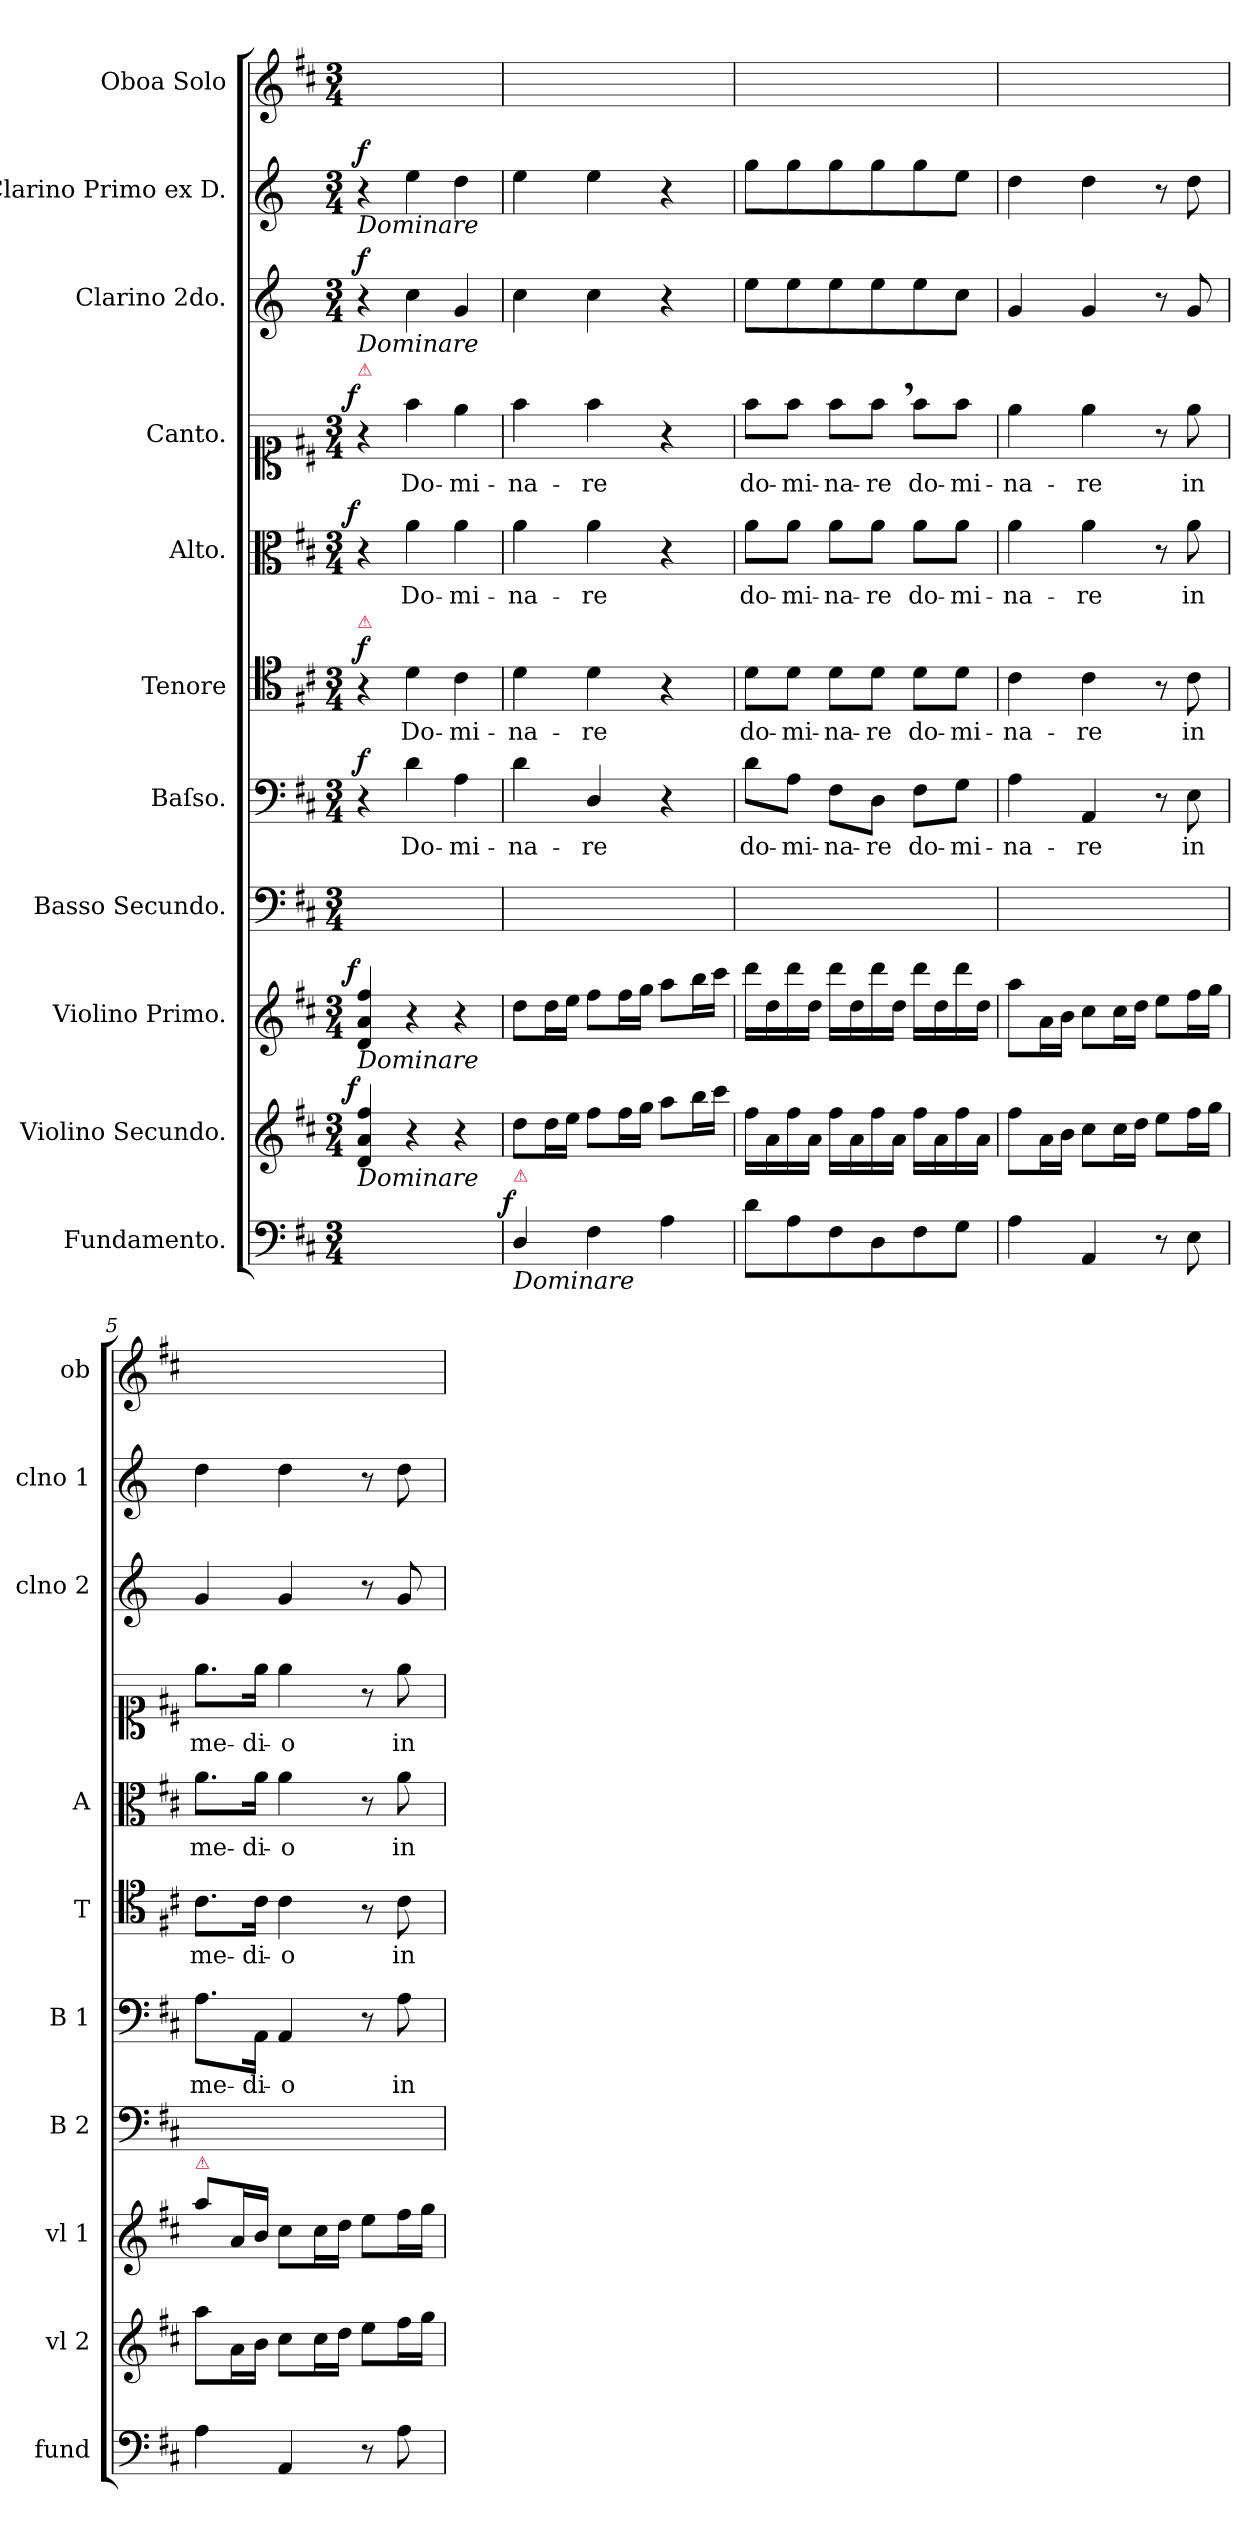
**kern	**dynam	**kern	**dynam	**kern	**dynam	**kern	**kern	**text	**dynam	**kern	**text	**dynam	**kern	**text	**dynam	**kern	**text	**dynam	**kern	**dynam	**kern	**dynam	**kern
*part11	*part11	*part10	*part10	*part9	*part9	*part8	*part7	*part7	*part7	*part6	*part6	*part6	*part5	*part5	*part5	*part4	*part4	*part4	*part3	*part3	*part2	*part2	*part1
*staff11	*staff11	*staff10	*staff10	*staff9	*staff9	*staff8	*staff7	*staff7	*staff7	*staff6	*staff6	*staff6	*staff5	*staff5	*staff5	*staff4	*staff4	*staff4	*staff3	*staff3	*staff2	*staff2	*staff1
*I"Fundamento.	*	*I"Violino Secundo.	*	*I"Violino Primo.	*	*I"Basso Secundo.	*I"Baſso.	*	*	*I"Tenore	*	*	*I"Alto.	*	*	*I"Canto.	*	*	*I"Clarino 2do.	*	*I"Clarino Primo ex D.	*	*I"Oboa Solo
*I'fund	*	*I'vl 2	*	*I'vl 1	*	*I'B 2	*I'B 1	*	*	*I'T	*	*	*I'A	*	*	*	*	*	*I'clno 2	*	*I'clno 1	*	*I'ob
*clefF4	*	*clefG2	*	*clefG2	*	*clefF4	*clefF4	*	*	*clefC4	*	*	*clefC3	*	*	*clefC1	*	*	*clefG2	*	*clefG2	*	*clefG2
*	*	*	*	*	*	*	*	*	*	*	*	*	*	*	*	*	*	*	*ITrd-1c-2	*	*ITrd-1c-2	*	*
*k[f#c#]	*	*k[f#c#]	*	*k[f#c#]	*	*k[f#c#]	*k[f#c#]	*	*	*k[f#c#]	*	*	*k[f#c#]	*	*	*k[f#c#]	*	*	*k[f#c#]	*	*k[f#c#]	*	*k[f#c#]
*D:	*	*D:	*	*D:	*	*D:	*D:	*	*	*D:	*	*	*D:	*	*	*D:	*	*	*	*	*	*	*D:
*M3/4	*	*M3/4	*	*M3/4	*	*M3/4	*M3/4	*	*	*M3/4	*	*	*M3/4	*	*	*M3/4	*	*	*M3/4	*	*M3/4	*	*M3/4
=1	=1	=1	=1	=1	=1	=1	=1	=1	=1	=1	=1	=1	=1	=1	=1	=1	=1	=1	=1	=1	=1	=1	=1
!	!	!	!	!	!	!	!	!	!	!	!	!	!	!	!	!	!	!	!	!	!LO:TX:b:i:t=Dominare	!	!
!	!	!	!	!	!	!	!	!	!	!	!	!	!	!	!	!	!	!	!LO:TX:b:i:t=Dominare	!	!	!	!
!	!	!	!	!	!	!	!	!	!	!	!	!	!	!	!	!LO:TX:a:color=crimson:t=⚠	!	!	!	!	!	!	!
!	!	!	!	!	!	!	!	!	!	!LO:TX:a:color=crimson:t=⚠	!	!	!	!	!	!	!	!	!	!	!	!	!
!	!	!	!	!LO:TX:b:i:t=Dominare	!	!	!	!	!	!	!	!	!	!	!	!	!	!	!	!	!	!	!
!	!	!LO:TX:b:i:t=Dominare	!	!	!	!	!	!	!	!	!	!	!	!	!	!	!	!	!	!	!	!	!
!	!	!	!LO:DY:a:rj	!	!LO:DY:a:rj	!	!	!	!LO:DY:a	!	!	!LO:DY:a	!	!	!LO:DY:a:rj	!	!	!LO:DY:a:rj	!	!LO:DY:a	!	!LO:DY:a	!
2.ryy	.	4d/ 4a/ 4ff#/	f.	4d/ 4a/ 4ff#/	f.	2.ryy	4r	.	f.	4r	.	f.	4r	.	f.	4r	.	f.	4r	f.	4r	f.	2.ryy
.	.	4r	.	4r	.	.	4d\	Do-	.	4d\	Do-	.	4a\	Do-	.	4ff#\	Do-	.	4dd\	.	4ff#\	.	.
.	.	4r	.	4r	.	.	4A\	-mi-	.	4c#\	-mi-	.	4a\	-mi-	.	4ee\	-mi-	.	4a/	.	4ee\	.	.
=2	=2	=2	=2	=2	=2	=2	=2	=2	=2	=2	=2	=2	=2	=2	=2	=2	=2	=2	=2	=2	=2	=2	=2
!LO:TX:a:color=crimson:t=⚠	!	!	!	!	!	!	!	!	!	!	!	!	!	!	!	!	!	!	!	!	!	!	!
!LO:TX:b:i:t=Dominare	!	!	!	!	!	!	!	!	!	!	!	!	!	!	!	!	!	!	!	!	!	!	!
!	!LO:DY:a:rj	!	!	!	!	!	!	!	!	!	!	!	!	!	!	!	!	!	!	!	!	!	!
4D/	f.	8dd\L	.	8dd\L	.	2.ryy	4d\	-na-	.	4d\	-na-	.	4a\	-na-	.	4ff#\	-na-	.	4dd\	.	4ff#\	.	2.ryy
.	.	16dd\L	.	16dd\L	.	.	.	.	.	.	.	.	.	.	.	.	.	.	.	.	.	.	.
.	.	16ee\JJ	.	16ee\JJ	.	.	.	.	.	.	.	.	.	.	.	.	.	.	.	.	.	.	.
4F#\	.	8ff#\L	.	8ff#\L	.	.	4D/	-re	.	4d\	-re	.	4a\	-re	.	4ff#\	-re	.	4dd\	.	4ff#\	.	.
.	.	16ff#\L	.	16ff#\L	.	.	.	.	.	.	.	.	.	.	.	.	.	.	.	.	.	.	.
.	.	16gg\JJ	.	16gg\JJ	.	.	.	.	.	.	.	.	.	.	.	.	.	.	.	.	.	.	.
4A\	.	8aa\L	.	8aa\L	.	.	4r	.	.	4r	.	.	4r	.	.	4r	.	.	4r	.	4r	.	.
.	.	16bb\L	.	16bb\L	.	.	.	.	.	.	.	.	.	.	.	.	.	.	.	.	.	.	.
.	.	16ccc#\JJ	.	16ccc#\JJ	.	.	.	.	.	.	.	.	.	.	.	.	.	.	.	.	.	.	.
=3	=3	=3	=3	=3	=3	=3	=3	=3	=3	=3	=3	=3	=3	=3	=3	=3	=3	=3	=3	=3	=3	=3	=3
!	!	!	!	!	!	!	!	!LO:LY:i	!	!	!LO:LY:i	!	!	!	!	!	!LO:LY:i	!	!	!	!	!	!
8d\L	.	16ff#\LL	.	16ddd\LL	.	2.ryy	8d\L	do-	.	8d\L	do-	.	8a\L	do-	.	8ff#\L	do-	.	8ff#\L	.	8aa\L	.	2.ryy
.	.	16a\	.	16dd\	.	.	.	.	.	.	.	.	.	.	.	.	.	.	.	.	.	.	.
!	!	!	!	!	!	!	!	!LO:LY:i	!	!	!LO:LY:i	!	!	!	!	!	!LO:LY:i	!	!	!	!	!	!
8A\	.	16ff#\	.	16ddd\	.	.	8A\J	-mi-	.	8d\J	-mi-	.	8a\J	-mi-	.	8ff#\J	-mi-	.	8ff#\	.	8aa\	.	.
.	.	16a\JJ	.	16dd\JJ	.	.	.	.	.	.	.	.	.	.	.	.	.	.	.	.	.	.	.
!	!	!	!	!	!	!	!	!LO:LY:i	!	!	!LO:LY:i	!	!	!	!	!	!LO:LY:i	!	!	!	!	!	!
8F#\	.	16ff#\LL	.	16ddd\LL	.	.	8F#\L	-na-	.	8d\L	-na-	.	8a\L	-na-	.	8ff#\L	-na-	.	8ff#\	.	8aa\	.	.
.	.	16a\	.	16dd\	.	.	.	.	.	.	.	.	.	.	.	.	.	.	.	.	.	.	.
!	!	!	!	!	!	!	!	!LO:LY:i	!	!	!LO:LY:i	!	!	!	!	!	!LO:LY:i	!	!	!	!	!	!
8D\	.	16ff#\	.	16ddd\	.	.	8D\J	-re	.	8d\J	-re	.	8a\J	-re	.	8ff#,\J	-re	.	8ff#\	.	8aa\	.	.
.	.	16a\JJ	.	16dd\JJ	.	.	.	.	.	.	.	.	.	.	.	.	.	.	.	.	.	.	.
!	!	!	!	!	!	!	!	!	!	!	!	!	!	!LO:LY:i	!	!	!	!	!	!	!	!	!
8F#\	.	16ff#\LL	.	16ddd\LL	.	.	8F#\L	do-	.	8d\L	do-	.	8a\L	do-	.	8ff#\L	do-	.	8ff#\	.	8aa\	.	.
.	.	16a\	.	16dd\	.	.	.	.	.	.	.	.	.	.	.	.	.	.	.	.	.	.	.
!	!	!	!	!	!	!	!	!	!	!	!	!	!	!LO:LY:i	!	!	!	!	!	!	!	!	!
8G\J	.	16ff#\	.	16ddd\	.	.	8G\J	-mi-	.	8d\J	-mi-	.	8a\J	-mi-	.	8ff#\J	-mi-	.	8dd\J	.	8ff#\J	.	.
.	.	16a\JJ	.	16dd\JJ	.	.	.	.	.	.	.	.	.	.	.	.	.	.	.	.	.	.	.
=4	=4	=4	=4	=4	=4	=4	=4	=4	=4	=4	=4	=4	=4	=4	=4	=4	=4	=4	=4	=4	=4	=4	=4
!	!	!	!	!	!	!	!	!	!	!	!	!	!	!LO:LY:i	!	!	!	!	!	!	!	!	!
4A\	.	8ff#\L	.	8aa\L	.	2.ryy	4A\	-na-	.	4c#\	-na-	.	4a\	-na-	.	4ee\	-na-	.	4a/	.	4ee\	.	2.ryy
.	.	16a\L	.	16a\L	.	.	.	.	.	.	.	.	.	.	.	.	.	.	.	.	.	.	.
.	.	16b\JJ	.	16b\JJ	.	.	.	.	.	.	.	.	.	.	.	.	.	.	.	.	.	.	.
!	!	!	!	!	!	!	!	!	!	!	!	!	!	!LO:LY:i	!	!	!	!	!	!	!	!	!
4AA/	.	8cc#\L	.	8cc#\L	.	.	4AA/	-re	.	4c#\	-re	.	4a\	-re	.	4ee\	-re	.	4a/	.	4ee\	.	.
.	.	16cc#\L	.	16cc#\L	.	.	.	.	.	.	.	.	.	.	.	.	.	.	.	.	.	.	.
.	.	16dd\JJ	.	16dd\JJ	.	.	.	.	.	.	.	.	.	.	.	.	.	.	.	.	.	.	.
8r	.	8ee\L	.	8ee\L	.	.	8r	.	.	8r	.	.	8r	.	.	8r	.	.	8r	.	8r	.	.
8E\	.	16ff#\L	.	16ff#\L	.	.	8E\	in	.	8c#\	in	.	8a\	in	.	8ee\	in	.	8a/	.	8ee\	.	.
.	.	16gg\JJ	.	16gg\JJ	.	.	.	.	.	.	.	.	.	.	.	.	.	.	.	.	.	.	.
=5	=5	=5	=5	=5	=5	=5	=5	=5	=5	=5	=5	=5	=5	=5	=5	=5	=5	=5	=5	=5	=5	=5	=5
!	!	!	!	!LO:TX:a:color=crimson:t=⚠	!	!	!	!	!	!	!	!	!	!	!	!	!	!	!	!	!	!	!
4A\	.	8aa\L	.	8aa\L	.	2.ryy	8.A\L	me-	.	8.c#\L	me-	.	8.a\L	me-	.	8.ee\L	me-	.	4a/	.	4ee\	.	2.ryy
.	.	16a\L	.	16a/L	.	.	.	.	.	.	.	.	.	.	.	.	.	.	.	.	.	.	.
.	.	16b\JJ	.	16b/JJ	.	.	16AA\Jk	-di-	.	16c#\Jk	-di-	.	16a\Jk	-di-	.	16ee\Jk	-di-	.	.	.	.	.	.
4AA/	.	8cc#\L	.	8cc#\L	.	.	4AA/	-o	.	4c#\	-o	.	4a\	-o	.	4ee\	-o	.	4a/	.	4ee\	.	.
.	.	16cc#\L	.	16cc#\L	.	.	.	.	.	.	.	.	.	.	.	.	.	.	.	.	.	.	.
.	.	16dd\JJ	.	16dd\JJ	.	.	.	.	.	.	.	.	.	.	.	.	.	.	.	.	.	.	.
8r	.	8ee\L	.	8ee\L	.	.	8r	.	.	8r	.	.	8r	.	.	8r	.	.	8r	.	8r	.	.
8A\	.	16ff#\L	.	16ff#\L	.	.	8A\	in	.	8c#\	in	.	8a\	in	.	8ee\	in	.	8a/	.	8ee\	.	.
.	.	16gg\JJ	.	16gg\JJ	.	.	.	.	.	.	.	.	.	.	.	.	.	.	.	.	.	.	.
=	=	=	=	=	=	=	=	=	=	=	=	=	=	=	=	=	=	=	=	=	=	=	=
*-	*-	*-	*-	*-	*-	*-	*-	*-	*-	*-	*-	*-	*-	*-	*-	*-	*-	*-	*-	*-	*-	*-	*-
